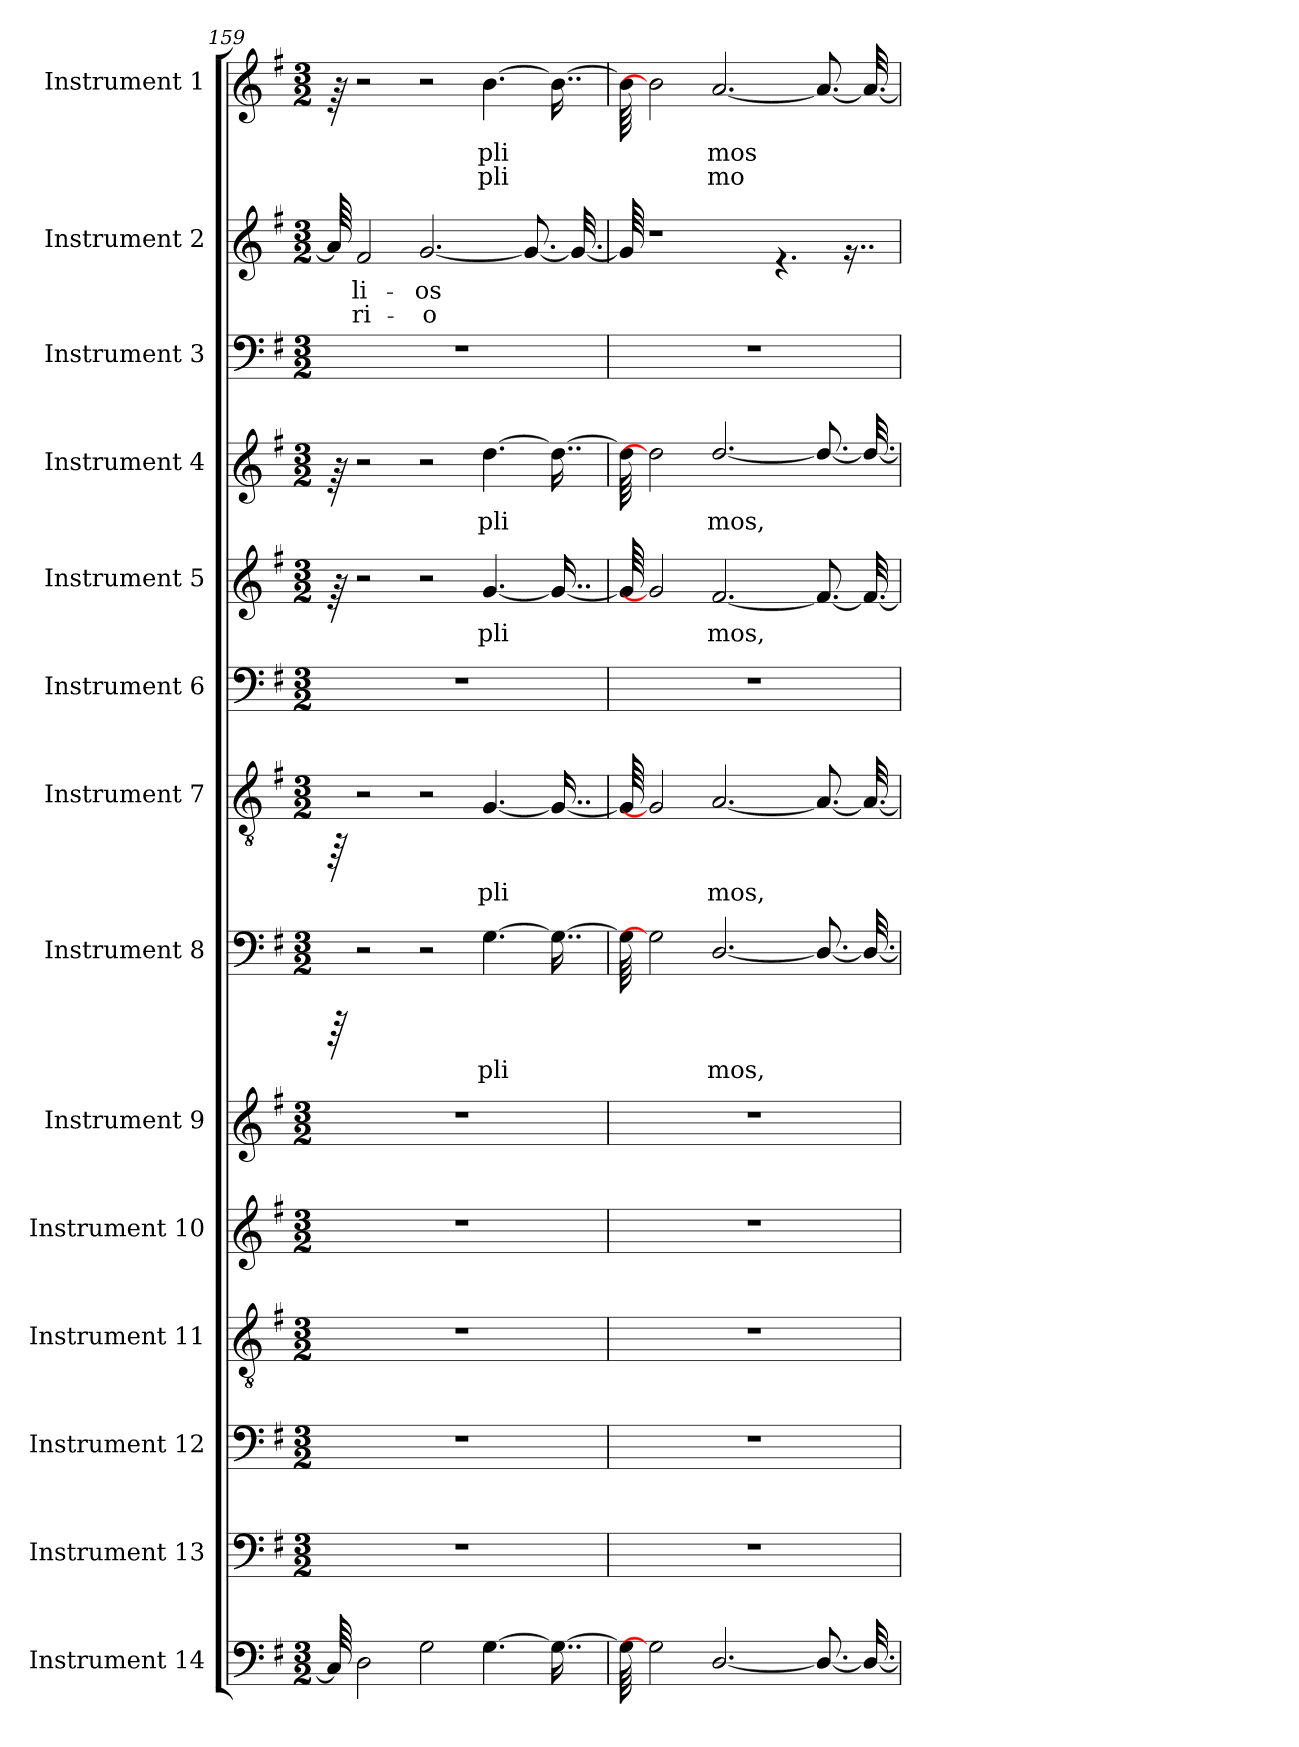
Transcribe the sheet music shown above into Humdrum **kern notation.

**kern	**kern	**kern	**kern	**kern	**kern	**kern	**text	**kern	**text	**kern	**kern	**text	**kern	**text	**kern	**kern	**text	**text	**kern	**text	**text
*part14	*part13	*part12	*part11	*part10	*part9	*part8	*part8	*part7	*part7	*part6	*part5	*part5	*part4	*part4	*part3	*part2	*part2	*part2	*part1	*part1	*part1
*staff14	*staff13	*staff12	*staff11	*staff10	*staff9	*staff8	*staff8	*staff7	*staff7	*staff6	*staff5	*staff5	*staff4	*staff4	*staff3	*staff2	*staff2	*staff2	*staff1	*staff1	*staff1
*I"Instrument 14	*I"Instrument 13	*I"Instrument 12	*I"Instrument 11	*I"Instrument 10	*I"Instrument 9	*I"Instrument 8	*	*I"Instrument 7	*	*I"Instrument 6	*I"Instrument 5	*	*I"Instrument 4	*	*I"Instrument 3	*I"Instrument 2	*	*	*I"Instrument 1	*	*
*clefF4	*clefF4	*clefF4	*clefGv2	*clefG2	*clefG2	*clefF4	*	*clefGv2	*	*clefF4	*clefG2	*	*clefG2	*	*clefF4	*clefG2	*	*	*clefG2	*	*
*k[f#]	*k[f#]	*k[f#]	*k[f#]	*k[f#]	*k[f#]	*k[f#]	*	*k[f#]	*	*k[f#]	*k[f#]	*	*k[f#]	*	*k[f#]	*k[f#]	*	*	*k[f#]	*	*
*G:	*G:	*G:	*G:	*G:	*G:	*G:	*	*G:	*	*G:	*G:	*	*G:	*	*G:	*G:	*	*	*G:	*	*
*M3/2	*M3/2	*M3/2	*M3/2	*M3/2	*M3/2	*M3/2	*	*M3/2	*	*M3/2	*M3/2	*	*M3/2	*	*M3/2	*M3/2	*	*	*M3/2	*	*
=159	=159	=159	=159	=159	=159	=159	=159	=159	=159	=159	=159	=159	=159	=159	=159	=159	=159	=159	=159	=159	=159
64C/]	1.r	1.r	1.r	1.r	1.r	64rCCC	.	64rFF	.	1.r	64rf	.	64rf	.	1.r	64a/]	.	.	64rf	.	.
!	!	!	!	!	!	!	!	!	!	!	!	!	!	!	!	!	!LO:LY:b:rj	!LO:LY:b:rj	!	!	!
2D\	.	.	.	.	.	2r	.	2r	.	.	2r	.	2r	.	.	2f#/	-li-	-ri-	2r	.	.
!	!	!	!	!	!	!	!	!	!	!	!	!	!	!	!	!	!LO:LY:b:rj	!LO:LY:b:rj	!	!	!
2G\	.	.	.	.	.	2r	.	2r	.	.	2r	.	2r	.	.	[<2.g/	-os	o	2r	.	.
!	!	!	!	!	!	!	!LO:LY:b:rj	!	!LO:LY:b:rj	!	!	!LO:LY:b:rj	!	!LO:LY:b:rj	!	!	!	!	!	!LO:LY:b:cj	!LO:LY:b:cj
[>4.G\	.	.	.	.	.	[>4.G\	pli-	[<4.G/	pli-	.	[<4.g/	pli-	[>4.dd\	pli-	.	.	.	.	[>4.b\	pli-	-pli-
.	.	.	.	.	.	.	.	.	.	.	.	.	.	.	.	8.g/_<	.	.	.	.	.
16..G\_>	.	.	.	.	.	16..G\_>	.	16..G/_<	.	.	16..g/_<	.	16..dd\_>	.	.	.	.	.	16..b\_>	.	.
.	.	.	.	.	.	.	.	.	.	.	.	.	.	.	.	32.g/_<	.	.	.	.	.
=160	=160	=160	=160	=160	=160	=160	=160	=160	=160	=160	=160	=160	=160	=160	=160	=160	=160	=160	=160	=160	=160
64G\]	1.r	1.r	1.r	1.r	1.r	64G\]	.	64G/]	.	1.r	64g/]	.	64dd\]	.	1.r	64g/]	.	.	64b\]	.	.
!	!	!	!	!	!	!	!LO:LY:b:rj	!	!LO:LY:b:rj	!	!	!LO:LY:b:rj	!	!LO:LY:b:rj	!	!	!	!	!	!LO:LY:b:cj	!LO:LY:b:cj
2G\]	.	.	.	.	.	2G\]	--	2G/]	--	.	2g/]	--	2dd\]	--	.	1r	.	.	2b\]	--	-
!	!	!	!	!	!	!	!LO:LY:b:rj	!	!LO:LY:b:rj	!	!	!LO:LY:b:rj	!	!LO:LY:b:rj	!	!	!	!	!	!LO:LY:b:cj	!LO:LY:b:cj
[>2.D/	.	.	.	.	.	[<2.D/	-mos,	[<2.A/	-mos,	.	[<2.f#/	-mos,	[<2.dd/	-mos,	.	.	.	.	[<2.a/	mos	mo
.	.	.	.	.	.	.	.	.	.	.	.	.	.	.	.	4.rf	.	.	.	.	.
8.D/_<	.	.	.	.	.	8.D/_<	.	8.A/_<	.	.	8.f#/_<	.	8.dd/_<	.	.	.	.	.	8.a/_<	.	.
.	.	.	.	.	.	.	.	.	.	.	.	.	.	.	.	16..rf	.	.	.	.	.
32.D/_<	.	.	.	.	.	32.D/_<	.	32.A/_<	.	.	32.f#/_<	.	32.dd/_<	.	.	.	.	.	32.a/_<	.	.
=	=	=	=	=	=	=	=	=	=	=	=	=	=	=	=	=	=	=	=	=	=
*-	*-	*-	*-	*-	*-	*-	*-	*-	*-	*-	*-	*-	*-	*-	*-	*-	*-	*-	*-	*-	*-
